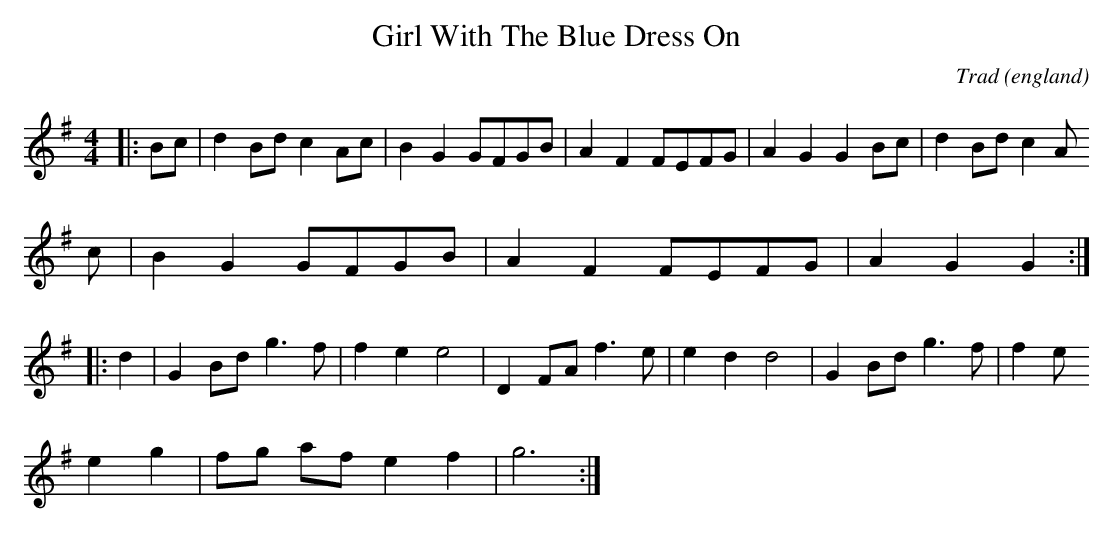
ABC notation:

X:1
T:Girl With The Blue Dress On
O:england
M:4/4
L:1/8
C:Trad
K:G
|: Bc | d2 Bd c2 Ac | B2 G2 GFGB | A2 F2 FEFG | A2 G2 G2 Bc | d2 Bd c2 A
c | B2 G2 GFGB | A2 F2 FEFG | A2 G2 G2 :|
|:d2 | G2 Bd g3 f | f2 e2 e4 | D2 FA f3 e | e2 d2 d4 | G2 Bd g3 f | f2 e
2 e2 g2 | fg af e2 f2 | g6 :|
